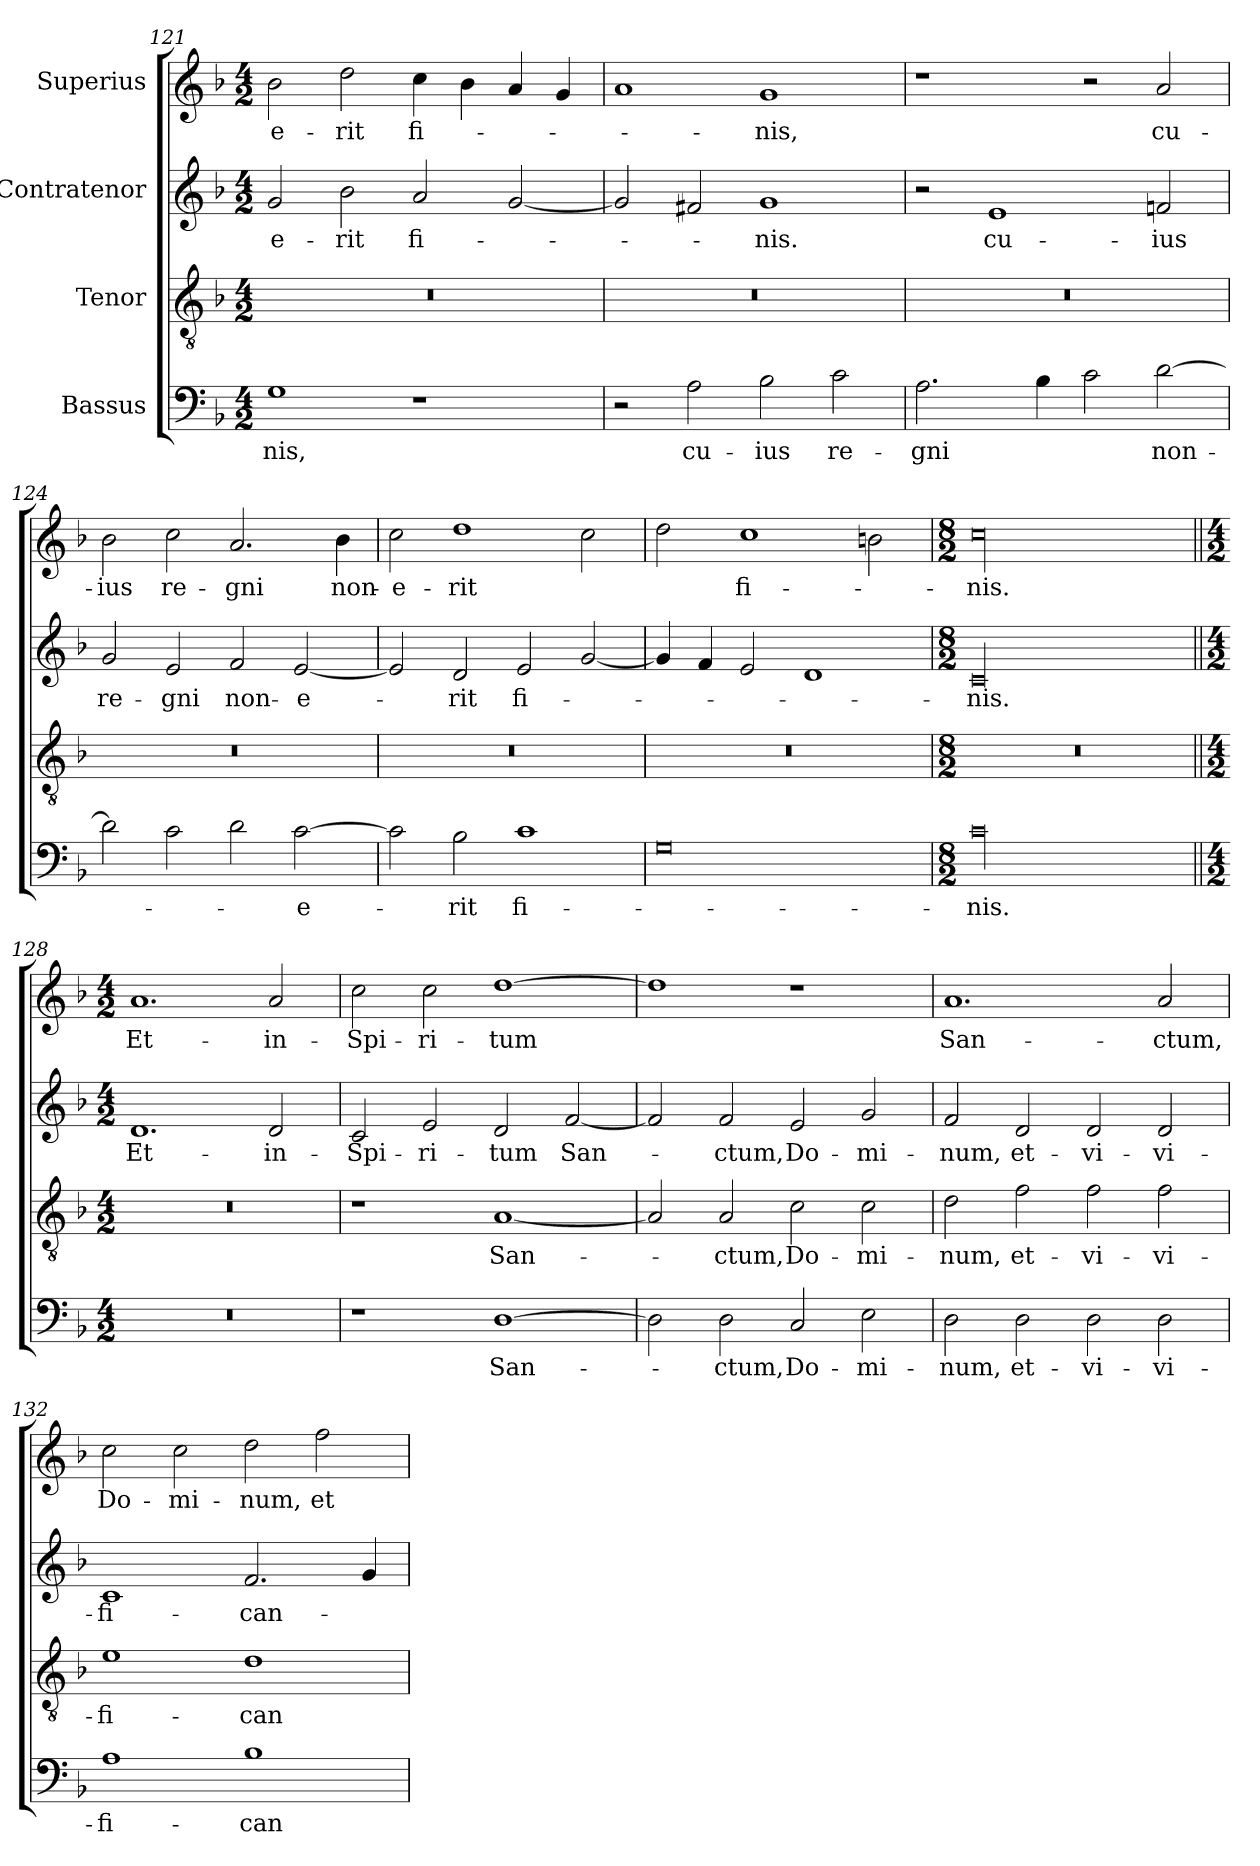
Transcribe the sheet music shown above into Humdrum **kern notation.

**kern	**text	**kern	**text	**kern	**text	**kern	**text
*part4	*part4	*part3	*part3	*part2	*part2	*part1	*part1
*staff4	*staff4	*staff3	*staff3	*staff2	*staff2	*staff1	*staff1
*I"Bassus	*	*I"Tenor	*	*I"Contratenor	*	*I"Superius	*
*clefF4	*	*clefGv2	*	*clefG2	*	*clefG2	*
*k[b-]	*	*k[b-]	*	*k[b-]	*	*k[b-]	*
*M4/2	*	*M4/2	*	*M4/2	*	*M4/2	*
=121	=121	=121	=121	=121	=121	=121	=121
1G\	-nis,	0r	.	2g/	e-	2b-\	e-
.	.	.	.	2b-\	-rit	2dd\	-rit
1r	.	.	.	2a/	fi-	4cc\	fi-
.	.	.	.	.	.	4b-\	.
.	.	.	.	[2g/	.	4a/	.
.	.	.	.	.	.	4g/	.
=122	=122	=122	=122	=122	=122	=122	=122
2r	.	0r	.	2g/]	.	1a/	.
2A\	cu-	.	.	2f#X/	.	.	.
2B-\	-ius	.	.	1g/	-nis.	1g/	-nis,
2c\	re-	.	.	.	.	.	.
=123	=123	=123	=123	=123	=123	=123	=123
2.A\	-gni	0r	.	2r	.	1r	.
.	.	.	.	1e/	cu-	.	.
4B-\	.	.	.	.	.	.	.
2c\	.	.	.	.	.	2r	.
[2d\	non-	.	.	2fn/	-ius	2a/	cu-
=124	=124	=124	=124	=124	=124	=124	=124
2d\]	.	0r	.	2g/	re-	2b-\	-ius
2c\	.	.	.	2e/	-gni	2cc\	re-
2d\	.	.	.	2f/	non-	2.a/	-gni
[2c\	e-	.	.	[2e/	e-	.	.
.	.	.	.	.	.	4b-\	non-
=125	=125	=125	=125	=125	=125	=125	=125
2c\]	.	0r	.	2e/]	.	2cc\	e-
2B-\	-rit	.	.	2d/	-rit	1dd\	-rit
1c\	fi-	.	.	2e/	fi-	.	.
.	.	.	.	[2g/	.	2cc\	.
=126	=126	=126	=126	=126	=126	=126	=126
0G\	.	0r	.	4g/]	.	2dd\	.
.	.	.	.	4f/	.	.	.
.	.	.	.	2e/	.	1cc\	fi-
.	.	.	.	1d/	.	.	.
.	.	.	.	.	.	2bn\	.
=127	=127	=127	=127	=127	=127	=127	=127
*M8/2	*	*M8/2	*	*M8/2	*	*M8/2	*
00c\	-nis.	00r	.	00c/	-nis.	00cc\	-nis.
=128||	=128||	=128||	=128||	=128||	=128||	=128||	=128||
*M4/2	*	*M4/2	*	*M4/2	*	*M4/2	*
0r	.	0r	.	1.d/	Et-	1.a/	Et-
.	.	.	.	2d/	in-	2a/	in-
=129	=129	=129	=129	=129	=129	=129	=129
1r	.	1r	.	2c/	Spi-	2cc\	Spi-
.	.	.	.	2e/	-ri-	2cc\	-ri-
[1D\	San-	[1A/	San-	2d/	-tum	[1dd\	-tum
.	.	.	.	[2f/	San-	.	.
=130	=130	=130	=130	=130	=130	=130	=130
2D\]	.	2A/]	.	2f/]	.	1dd\]	.
2D\	-ctum,	2A/	-ctum,	2f/	-ctum,	.	.
2C/	Do-	2c\	Do-	2e/	Do-	1r	.
2E\	-mi-	2c\	-mi-	2g/	-mi-	.	.
=131	=131	=131	=131	=131	=131	=131	=131
2D\	-num,	2d\	-num,	2f/	-num,	1.a/	San-
2D\	et-	2f\	et-	2d/	et-	.	.
2D\	vi-	2f\	vi-	2d/	vi-	.	.
2D\	-vi-	2f\	-vi-	2d/	-vi-	2a/	-ctum,
=132	=132	=132	=132	=132	=132	=132	=132
1A\	-fi-	1e\	-fi-	1c/	-fi-	2cc\	Do-
.	.	.	.	.	.	2cc\	-mi-
1B-\	-can-	1d\	-can-	2.f/	-can-	2dd\	-num,
.	.	.	.	.	.	2ff\	et-
.	.	.	.	4g/	.	.	.
=	=	=	=	=	=	=	=
*-	*-	*-	*-	*-	*-	*-	*-
